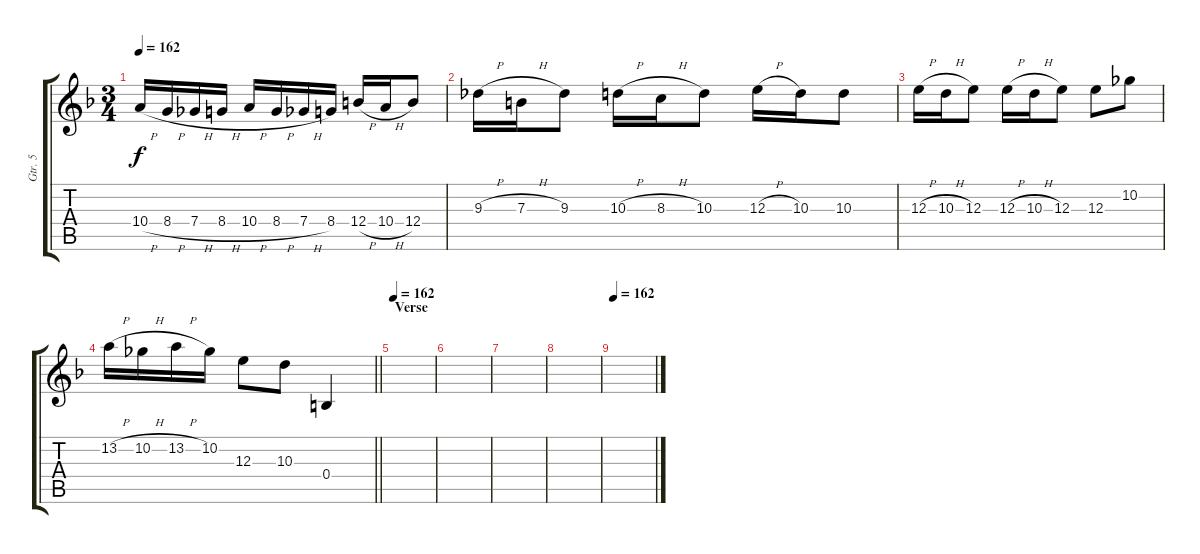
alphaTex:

\track ("Gtr. 5" "Gtr. 5") {instrument distortionguitar}
\staff {score tabs}
\tuning (Db4 Ab3 E3 B2 Gb2 B1) {hide}
\ts (3 4)
\tempo 162
\clef g2
\ks dminor
10.4{h}.16{dy f} 8.4{h}.16 7.4{h}.16 8.4{h}.16 10.4{h}.16 8.4{h}.16 7.4{h}.16 8.4.16 12.4{h}.16 10.4{h}.16 12.4.8 |
9.3{h}.16 7.3{h}.16 9.3.8 10.3{h}.16 8.3{h}.16 10.3.8 12.3{h}.16 10.3.16 10.3.8 |
12.3{h}.16 10.3{h}.16 12.3.8 12.3{h}.16 10.3{h}.16 12.3.8 12.3.8 10.2.8 |
\barLineRight lightlight
13.2{h}.16 10.2{h}.16 13.2{h}.16 10.2.16 12.3.8 10.3.8 0.4.4 |
\section ("" "Verse")
\tempo 162
|
|
|
|
\tempo 162
